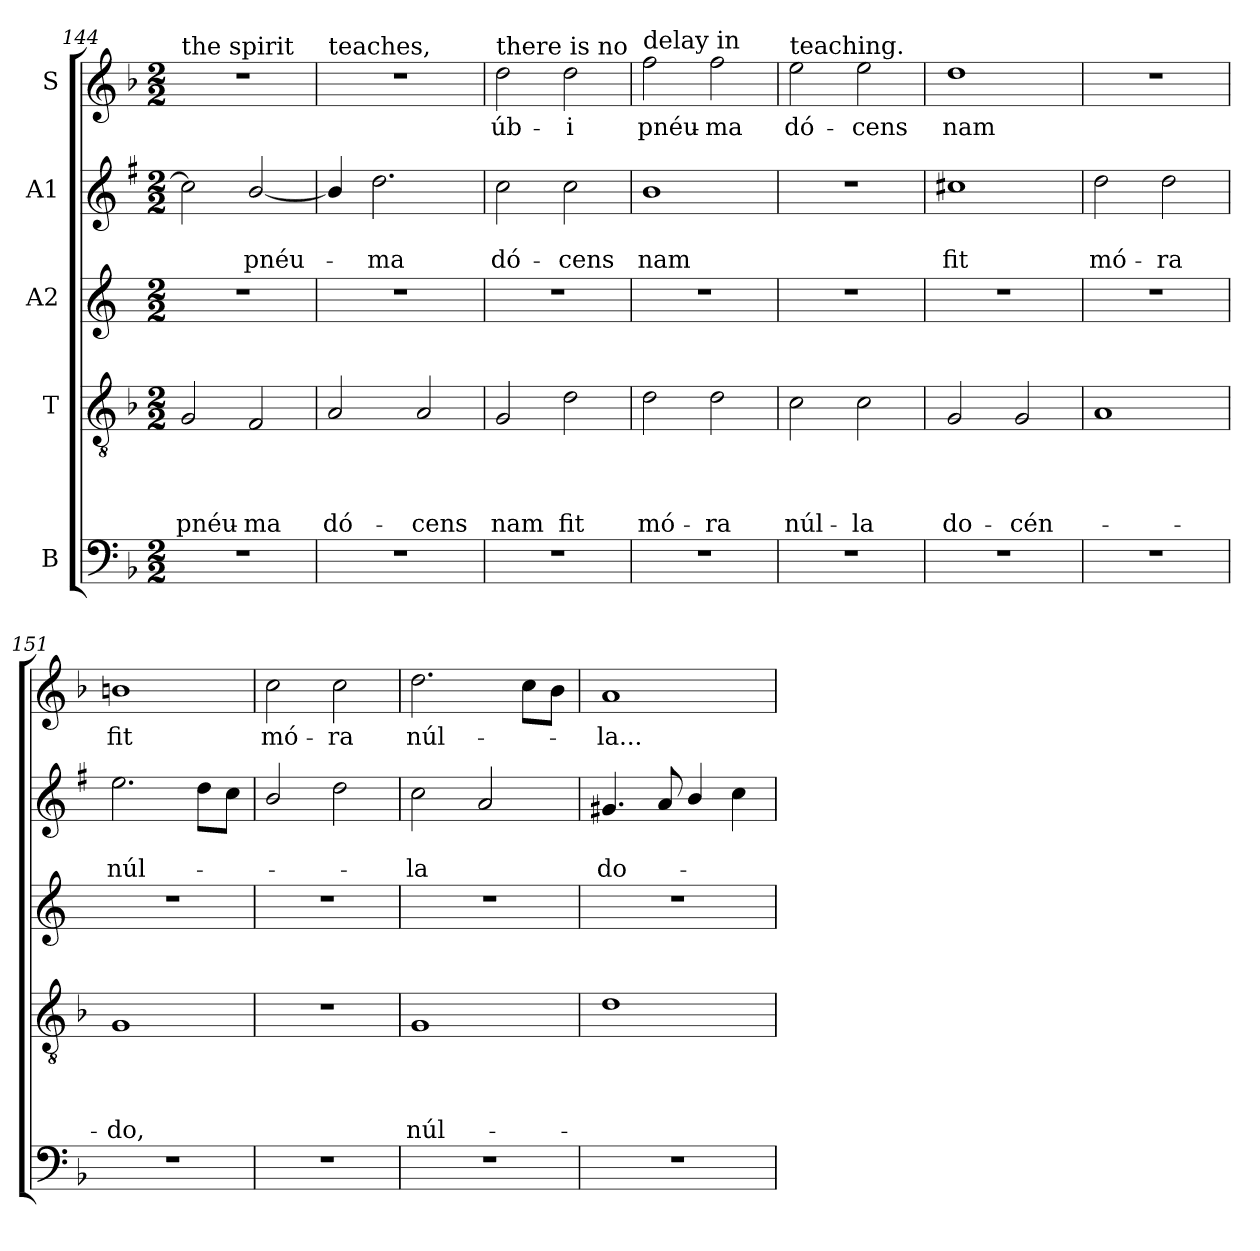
**kern	**kern	**text	**text	**text	**text	**kern	**kern	**text	**text	**kern	**text
*part5	*part4	*part4	*part4	*part4	*part4	*part3	*part2	*part2	*part2	*part1	*part1
*staff5	*staff4	*staff4	*staff4	*staff4	*staff4	*staff3	*staff2	*staff2	*staff2	*staff1	*staff1
*I"B	*I"T	*	*	*	*	*I"A2	*I"A1	*	*	*I"S	*
*clefF4	*clefGv2	*	*	*	*	*clefG2	*clefG2	*	*	*clefG2	*
*	*	*	*	*	*	*ITrd4c7	*ITrd1c2	*	*	*	*
*k[b-]	*k[b-]	*	*	*	*	*k[b-]	*k[b-]	*	*	*k[b-]	*
*F:	*F:	*	*	*	*	*F:	*F:	*	*	*F:	*
*M2/2	*M2/2	*	*	*	*	*M2/2	*M2/2	*	*	*M2/2	*
=144	=144	=144	=144	=144	=144	=144	=144	=144	=144	=144	=144
!	!	!	!	!	!	!	!	!	!	!LO:TX:a:t=the spirit	!
!	!	!	!	!	!LO:LY:b	!	!	!	!	!	!
1r	2G/	.	.	.	pnéu-	1r	2b-\]	.	.	1r	.
!	!	!	!	!	!LO:LY:b	!	!	!	!LO:LY:b	!	!
.	2F/	.	.	.	-ma	.	[2a/	.	pnéu-	.	.
=145	=145	=145	=145	=145	=145	=145	=145	=145	=145	=145	=145
!	!	!	!	!	!	!	!	!	!	!LO:TX:a:t=teaches,	!
!	!	!	!	!	!LO:LY:b	!	!	!	!	!	!
1r	2A/	.	.	.	dó-	1r	4a/]	.	.	1r	.
!	!	!	!	!	!	!	!	!	!LO:LY:b	!	!
.	.	.	.	.	.	.	2.cc\	.	-ma	.	.
!	!	!	!	!	!LO:LY:b	!	!	!	!	!	!
.	2A/	.	.	.	-cens	.	.	.	.	.	.
=146	=146	=146	=146	=146	=146	=146	=146	=146	=146	=146	=146
!	!	!	!	!	!	!	!	!	!	!LO:TX:a:t=there is no	!
!	!	!	!	!	!LO:LY:b	!	!	!	!LO:LY:b	!	!LO:LY:b
1r	2G/	.	.	.	nam	1r	2b-\	.	dó-	2dd\	úb-
!	!	!	!	!	!LO:LY:b	!	!	!	!LO:LY:b	!	!LO:LY:b
.	2d\	.	.	.	fit	.	2b-\	.	-cens	2dd\	-i
!!LO:PB:g=z
=147	=147	=147	=147	=147	=147	=147	=147	=147	=147	=147	=147
!	!	!	!	!	!	!	!	!	!	!LO:TX:a:t=delay in	!
!	!	!	!	!	!LO:LY:b	!	!	!	!LO:LY:b	!	!LO:LY:b
1r	2d\	.	.	.	mó-	1r	1a	.	nam	2ff\	pnéu-
!	!	!	!	!	!LO:LY:b	!	!	!	!	!	!LO:LY:b
.	2d\	.	.	.	-ra	.	.	.	.	2ff\	-ma
=148	=148	=148	=148	=148	=148	=148	=148	=148	=148	=148	=148
!	!	!	!	!	!	!	!	!	!	!LO:TX:a:t=teaching.	!
!	!	!	!	!	!LO:LY:b	!	!	!	!	!	!LO:LY:b
1r	2c\	.	.	.	núl-	1r	1r	.	.	2ee\	dó-
!	!	!	!	!	!LO:LY:b	!	!	!	!	!	!LO:LY:b
.	2c\	.	.	.	-la	.	.	.	.	2ee\	-cens
=149	=149	=149	=149	=149	=149	=149	=149	=149	=149	=149	=149
!	!	!	!	!	!LO:LY:b	!	!	!	!LO:LY:b	!	!LO:LY:b
1r	2G/	.	.	.	do-	1r	1bn	.	fit	1dd	nam
!	!	!	!	!	!LO:LY:b	!	!	!	!	!	!
.	2G/	.	.	.	-cén-	.	.	.	.	.	.
=150	=150	=150	=150	=150	=150	=150	=150	=150	=150	=150	=150
!	!	!	!	!	!	!	!	!	!LO:LY:b	!	!
1r	1A	.	.	.	.	1r	2cc\	.	mó-	1r	.
!	!	!	!	!	!	!	!	!	!LO:LY:b	!	!
.	.	.	.	.	.	.	2cc\	.	-ra	.	.
=151	=151	=151	=151	=151	=151	=151	=151	=151	=151	=151	=151
!	!	!	!	!	!LO:LY:b	!	!	!	!LO:LY:b	!	!LO:LY:b
1r	1G	.	.	.	-do,	1r	2.dd\	.	núl-	1bn	fit
.	.	.	.	.	.	.	8cc\L	.	.	.	.
.	.	.	.	.	.	.	8b-\J	.	.	.	.
=152	=152	=152	=152	=152	=152	=152	=152	=152	=152	=152	=152
!	!	!	!	!	!	!	!	!	!	!	!LO:LY:b
1r	1r	.	.	.	.	1r	2a/	.	.	2cc\	mó-
!	!	!	!	!	!	!	!	!	!	!	!LO:LY:b
.	.	.	.	.	.	.	2cc\	.	.	2cc\	-ra
=153	=153	=153	=153	=153	=153	=153	=153	=153	=153	=153	=153
!	!	!	!	!	!LO:LY:b	!	!	!	!LO:LY:b	!	!LO:LY:b
1r	1G	.	.	.	núl-	1r	2b-\	.	-la	2.dd\	núl-
.	.	.	.	.	.	.	2g/	.	.	.	.
.	.	.	.	.	.	.	.	.	.	8cc\L	.
.	.	.	.	.	.	.	.	.	.	8b-\J	.
!!LO:LB:g=z
=154	=154	=154	=154	=154	=154	=154	=154	=154	=154	=154	=154
!	!	!	!	!	!	!	!	!	!LO:LY:b	!	!LO:LY:b
1r	1d	.	.	.	.	1r	4.f#X/	.	do-	1a	-la...
.	.	.	.	.	.	.	8g/	.	.	.	.
.	.	.	.	.	.	.	4a/	.	.	.	.
.	.	.	.	.	.	.	4b-\	.	.	.	.
=	=	=	=	=	=	=	=	=	=	=	=
*-	*-	*-	*-	*-	*-	*-	*-	*-	*-	*-	*-
